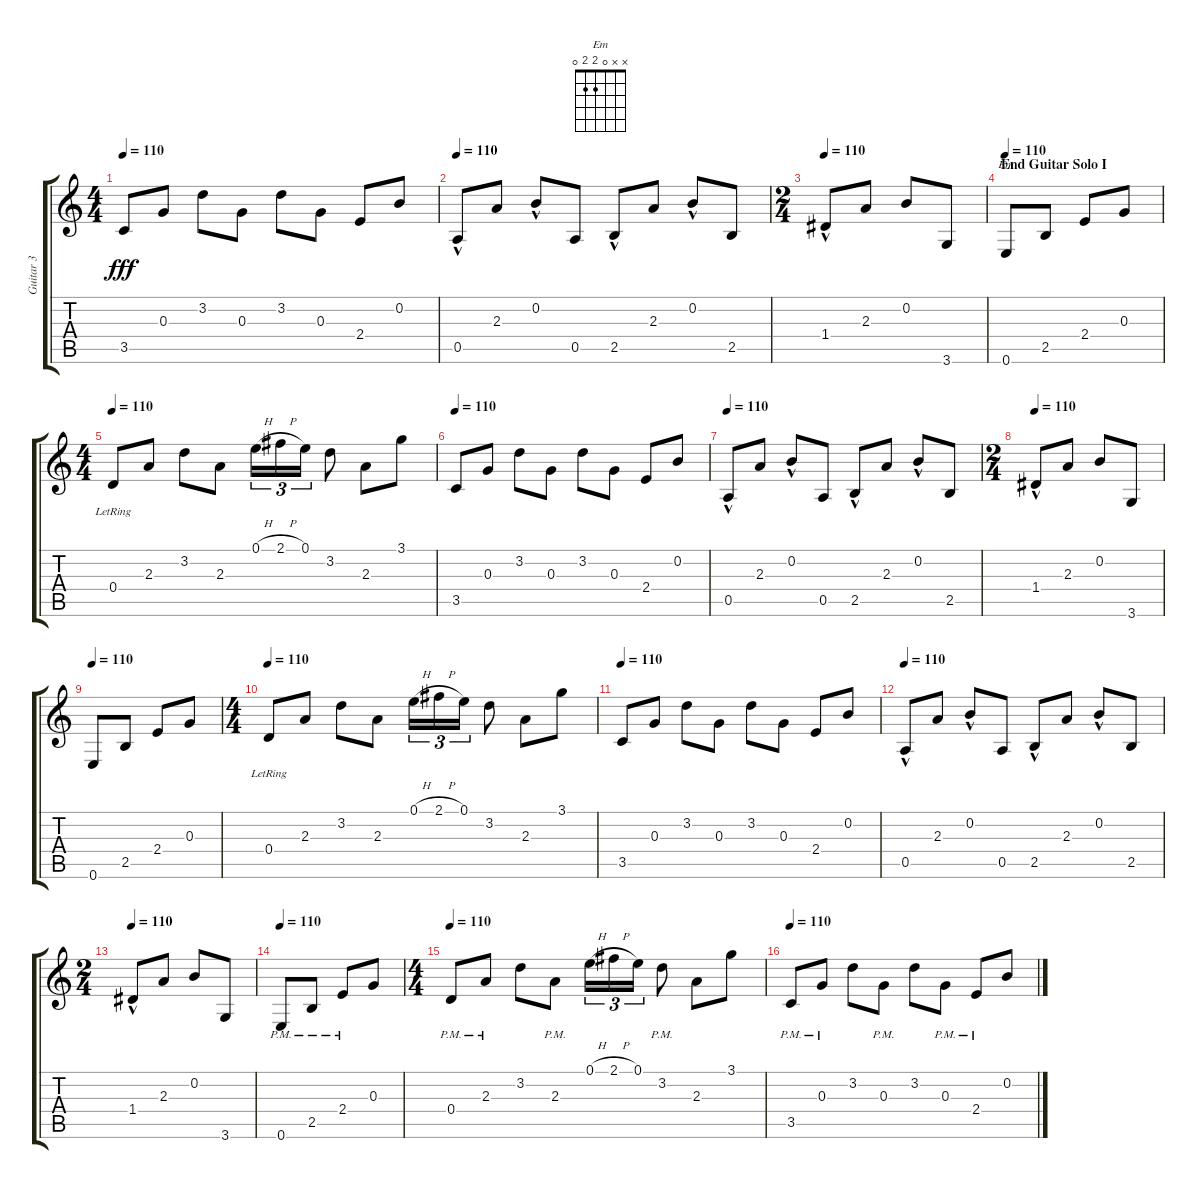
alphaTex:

\track ("Guitar 3" "Guitar 3") {instrument distortionguitar}
\staff {score tabs}
\tuning (E4 B3 G3 D3 A2 E2) {hide}
\chord ("Em" x x 0 2 2 0)
\ts (4 4)
\tempo 110
\clef g2
\ks c
3.5.8{dy fff} 0.3.8 3.2.8 0.3.8 3.2.8 0.3.8 2.4.8 0.2.8 |
\tempo 110
0.5{hac}.8 2.3.8 0.2{hac}.8 0.5.8 2.5{hac}.8 2.3.8 0.2{hac}.8 2.5.8 |
\ts (2 4)
\tempo 110
1.4{hac}.8 2.3.8 0.2.8 3.6.8 |
\section ("" "End Guitar Solo I")
\tempo 110
0.6.8{ch "Em" instrument electricguitarclean} 2.5.8 2.4.8 0.3.8 |
\ts (4 4)
\tempo 110
0.4{lr}.8 2.3.8 3.2.8 2.3.8 0.1{h}.16{tu (3 2)} 2.1{h}.16{tu (3 2)} 0.1.16{tu (3 2)} 3.2.8 2.3.8 3.1.8 |
\tempo 110
3.5.8 0.3.8 3.2.8 0.3.8 3.2.8 0.3.8 2.4.8 0.2.8 |
\tempo 110
0.5{hac}.8 2.3.8 0.2{hac}.8 0.5.8 2.5{hac}.8 2.3.8 0.2{hac}.8 2.5.8 |
\ts (2 4)
\tempo 110
1.4{hac}.8 2.3.8 0.2.8 3.6.8 |
\tempo 110
0.6.8{instrument electricguitarclean} 2.5.8 2.4.8 0.3.8 |
\ts (4 4)
\tempo 110
0.4{lr}.8 2.3.8 3.2.8 2.3.8 0.1{h}.16{tu (3 2)} 2.1{h}.16{tu (3 2)} 0.1.16{tu (3 2)} 3.2.8 2.3.8 3.1.8 |
\tempo 110
3.5.8 0.3.8 3.2.8 0.3.8 3.2.8 0.3.8 2.4.8 0.2.8 |
\tempo 110
0.5{hac}.8 2.3.8 0.2{hac}.8 0.5.8 2.5{hac}.8 2.3.8 0.2{hac}.8 2.5.8 |
\ts (2 4)
\tempo 110
1.4{hac}.8 2.3.8 0.2.8 3.6.8 |
\tempo 110
0.6{pm}.8{volume 11 instrument distortionguitar} 2.5{pm}.8 2.4{pm}.8 0.3.8 |
\ts (4 4)
\tempo 110
0.4{pm}.8 2.3{pm}.8 3.2.8 2.3{pm}.8 0.1{h}.16{tu (3 2)} 2.1{h}.16{tu (3 2)} 0.1.16{tu (3 2)} 3.2{pm}.8 2.3.8 3.1.8 |
\tempo 110
3.5{pm}.8 0.3{pm}.8 3.2.8 0.3{pm}.8 3.2.8 0.3{pm}.8 2.4{pm}.8 0.2.8
